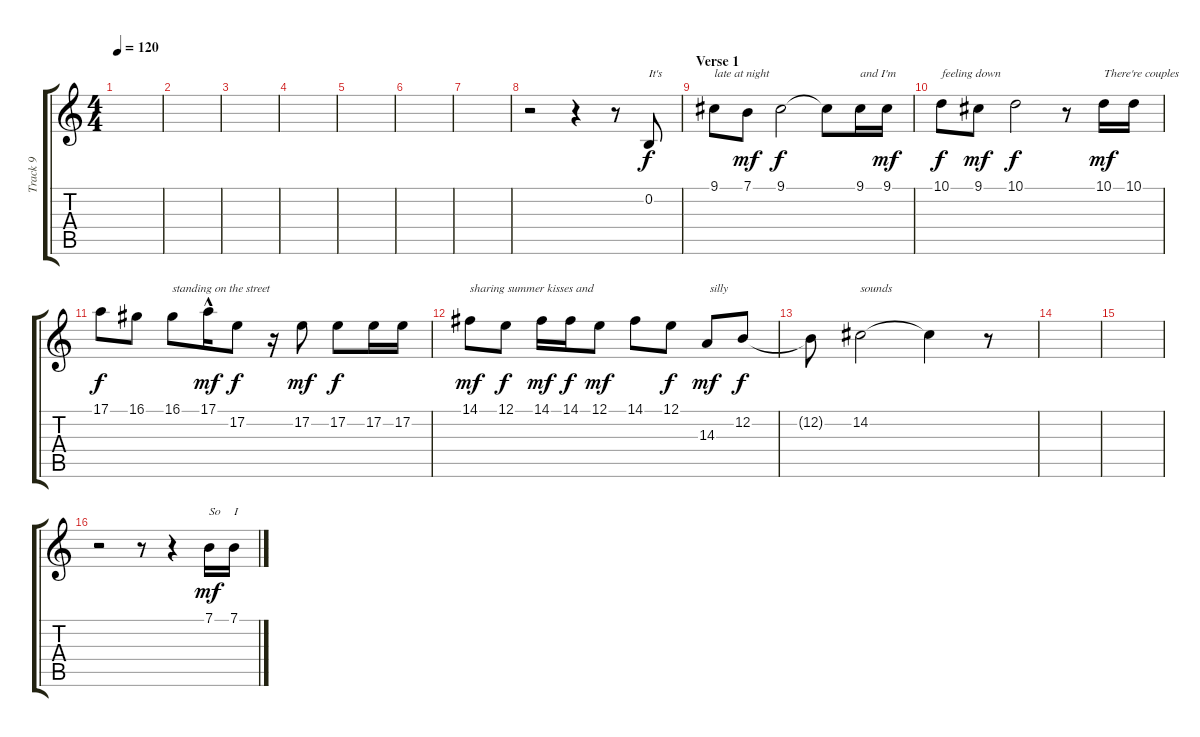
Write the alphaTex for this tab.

\track ("Track 9" "Track 9") {instrument voiceoohs}
\staff {score tabs}
\tuning (E4 B3 G3 D3 A2 E2) {hide}
\ts (4 4)
\tempo 120
\clef g2
\ks c
|
|
|
|
|
|
|
r.2 r.4 r.8 0.2.8{txt "It's"} |
\section ("" "Verse 1")
9.1.8{txt "late at night"} 7.1.8{dy mf} 9.1.2{dy f} 9.1{t}.8 9.1.16{txt "and I'm"} 9.1.16{dy mf} |
10.1.8{txt "feeling down" dy f} 9.1.8{dy mf} 10.1.2{dy f} r.8 10.1.16{txt "There're couples" dy mf} 10.1.16 |
17.1.8{dy f} 16.1.8 16.1.8{txt "standing on the street"} 17.1{hac}.16{dy mf} 17.2.8{dy f} r.16 17.2.8{dy mf} 17.2.8{dy f} 17.2.16 17.2.16 |
14.1.8{txt "sharing summer kisses and" dy mf} 12.1.8{dy f} 14.1.16{dy mf} 14.1.16{dy f} 12.1.8{dy mf} 14.1.8 12.1.8{dy f} 14.3.8{txt " silly" dy mf} 12.2.8{dy f} |
12.2{t}.8 14.2.2{txt "sounds"} 14.2{t}.4 r.8 |
|
|
r.2 r.8 r.4 7.1.16{txt "So" dy mf} 7.1.16{txt "I"}
